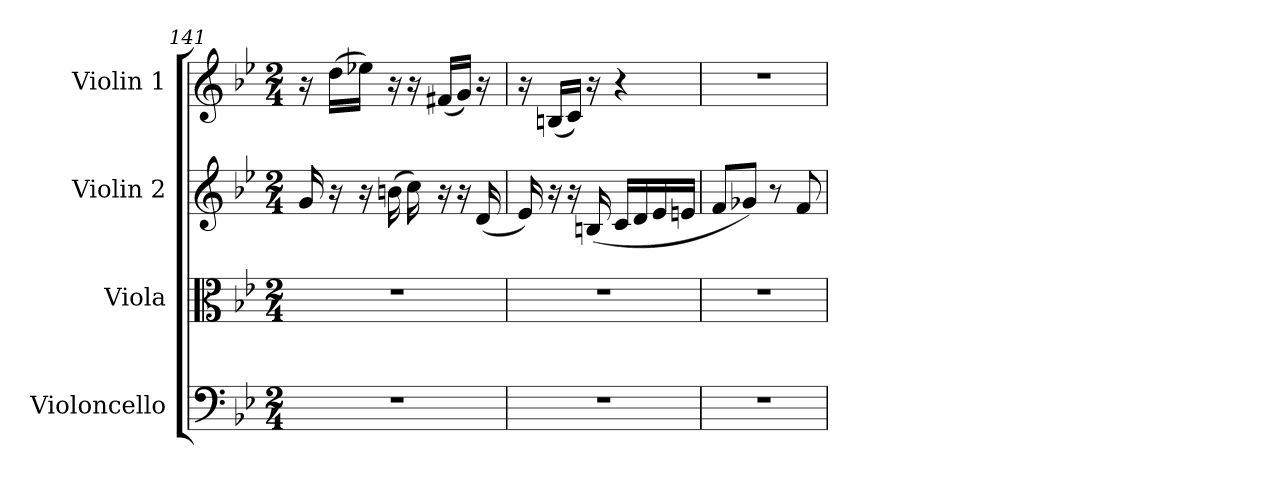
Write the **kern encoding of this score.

**kern	**kern	**kern	**dynam	**kern
*part4	*part3	*part2	*part2	*part1
*staff4	*staff3	*staff2	*staff2	*staff1
*I"Violoncello	*I"Viola	*I"Violin 2	*	*I"Violin 1
*I'Vc	*I'Vla	*I'Vln	*	*I'Vln
*clefF4	*clefC3	*clefG2	*	*clefG2
*k[b-e-]	*k[b-e-]	*k[b-e-]	*	*k[b-e-]
*M2/4	*M2/4	*M2/4	*	*M2/4
=141	=141	=141	=141	=141
2r	2r	16g/	.	16r
.	.	16r	.	(16dd\LL
.	.	16r	.	16ee-X\JJ)
.	.	(16bn\	.	16r
.	.	16cc\)	.	16r
.	.	16r	.	(16f#X/LL
.	.	16r	.	16g/JJ)
.	.	(16d/	.	16r
=142	=142	=142	=142	=142
2r	2r	16e-/)	.	16r
.	.	16r	.	(16Bn/LL
.	.	16r	.	16c/JJ)
.	.	(16Bn/	.	16r
.	.	16c/LL	.	4r
.	.	16d/	.	.
.	.	16e-/	.	.
.	.	16en/JJ	.	.
=143	=143	=143	=143	=143
2r	2r	8f/L	.	2r
.	.	8g-X/J)	.	.
.	.	8r	.	.
!	!	!	!LO:DY:b	!
!	!	!	!LO:DY:n=1:b	!
.	.	8f/	pp other-dynamics	.
=	=	=	=	=
*-	*-	*-	*-	*-
